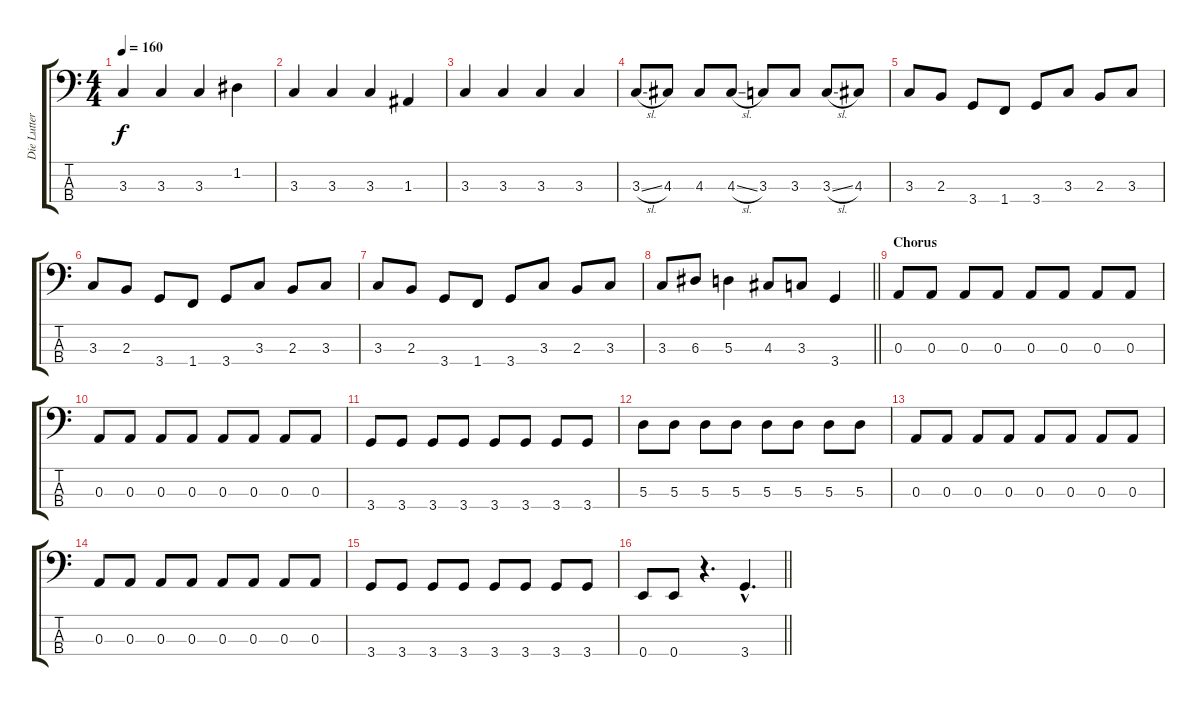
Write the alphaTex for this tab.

\track ("Die Lutter" "Die Lutter") {instrument electricbasspick}
\staff {score tabs}
\tuning (G2 D2 A1 E1) {hide}
\ts (4 4)
\tempo 160
\clef f4
\ks c
3.3.4{dy f} 3.3.4 3.3.4 1.2.4 |
3.3.4 3.3.4 3.3.4 1.3.4 |
3.3.4 3.3.4 3.3.4 3.3.4 |
3.3{sl}.8 4.3.8 4.3.8 4.3{sl}.8 3.3.8 3.3.8 3.3{sl}.8 4.3.8 |
3.3.8 2.3.8 3.4.8 1.4.8 3.4.8 3.3.8 2.3.8 3.3.8 |
3.3.8 2.3.8 3.4.8 1.4.8 3.4.8 3.3.8 2.3.8 3.3.8 |
3.3.8 2.3.8 3.4.8 1.4.8 3.4.8 3.3.8 2.3.8 3.3.8 |
\barLineRight lightlight
3.3.8 6.3.8 5.3.4 4.3.8 3.3.8 3.4.4 |
\section ("" "Chorus")
0.3.8 0.3.8 0.3.8 0.3.8 0.3.8 0.3.8 0.3.8 0.3.8 |
0.3.8 0.3.8 0.3.8 0.3.8 0.3.8 0.3.8 0.3.8 0.3.8 |
3.4.8 3.4.8 3.4.8 3.4.8 3.4.8 3.4.8 3.4.8 3.4.8 |
5.3.8 5.3.8 5.3.8 5.3.8 5.3.8 5.3.8 5.3.8 5.3.8 |
0.3.8 0.3.8 0.3.8 0.3.8 0.3.8 0.3.8 0.3.8 0.3.8 |
0.3.8 0.3.8 0.3.8 0.3.8 0.3.8 0.3.8 0.3.8 0.3.8 |
3.4.8 3.4.8 3.4.8 3.4.8 3.4.8 3.4.8 3.4.8 3.4.8 |
\barLineRight lightlight
0.4.8 0.4.8 r.4{d} 3.4{hac}.4{d}
